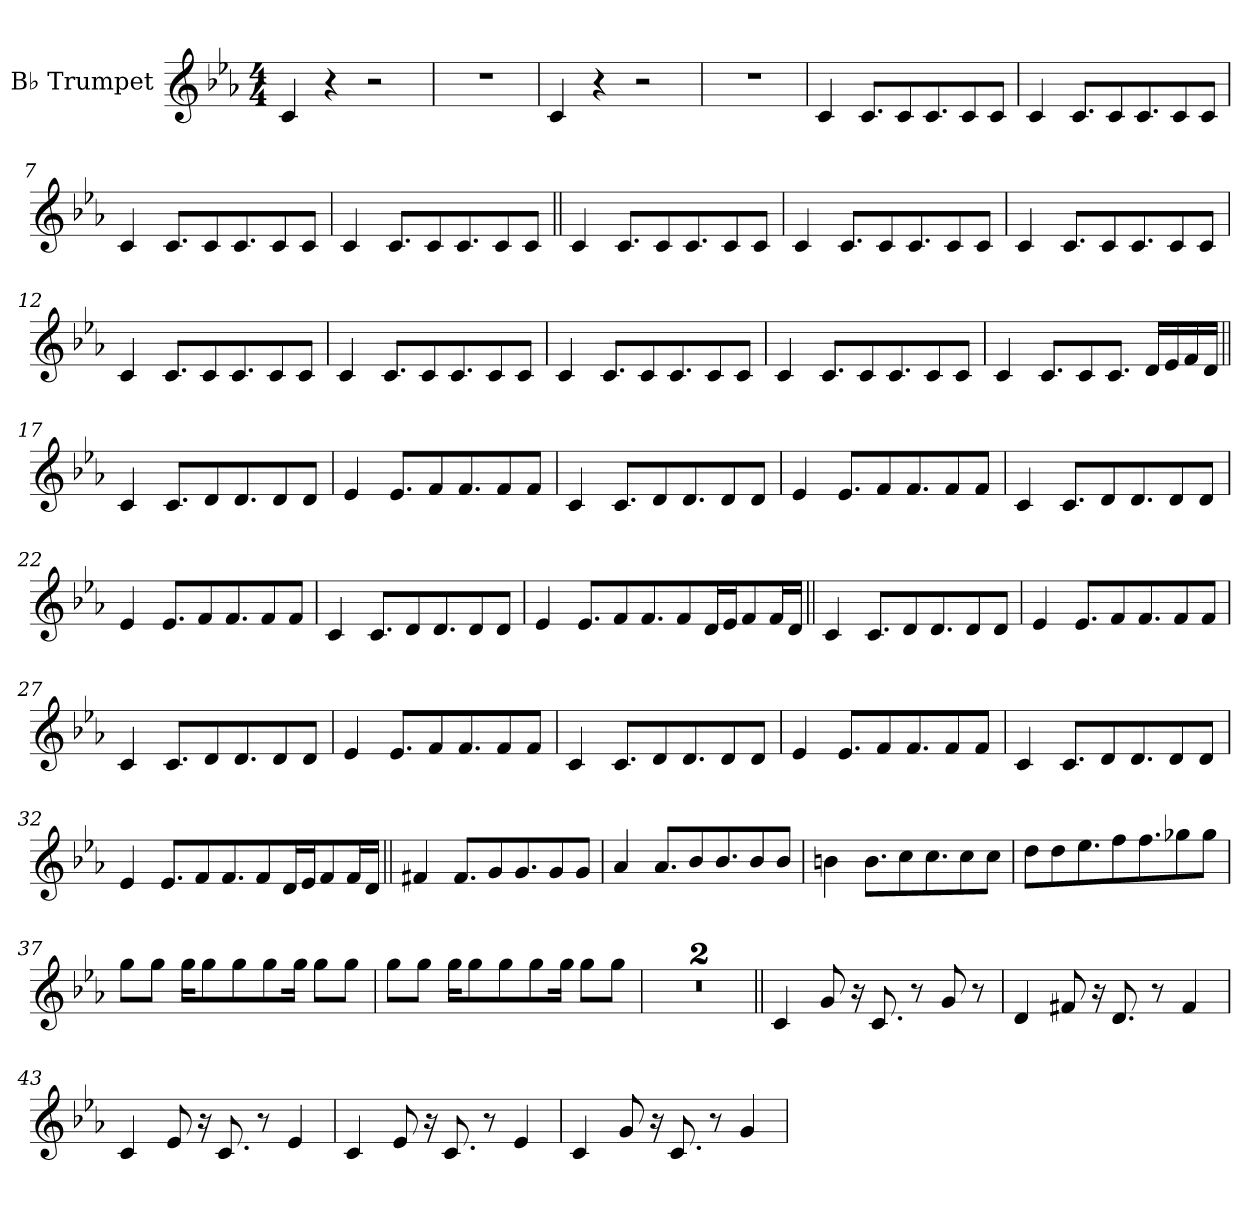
**kern
*part1
*staff1
*I"B♭ Trumpet
*I'B♭ Tpt.
*clefG2
*k[b-e-a-]
*M4/4
=1
4c!
4r
2r
=2
1r
=3
4c!
4r
2r
=4
1r
=5
4c!
8.c!L
8c!
8.c!
8c!
8c!J
=6
4c!
8.c!L
8c!
8.c!
8c!
8c!J
=7
4c!
8.c!L
8c!
8.c!
8c!
8c!J
=8
4c!
8.c!L
8c!
8.c!
8c!
8c!J
=9||
4c!
8.c!L
8c!
8.c!
8c!
8c!J
=10
4c!
8.c!L
8c!
8.c!
8c!
8c!J
=11
4c!
8.c!L
8c!
8.c!
8c!
8c!J
=12
4c!
8.c!L
8c!
8.c!
8c!
8c!J
=13
4c!
8.c!L
8c!
8.c!
8c!
8c!J
=14
4c!
8.c!L
8c!
8.c!
8c!
8c!J
=15
4c!
8.c!L
8c!
8.c!
8c!
8c!J
=16
4c!
8.c!L
8c!
8.c!J
16d!LL
16e-!
16f!
16d!JJ
=17||
4c
8.cL
8d
8.d
8d
8dJ
=18
4e-
8.e-L
8f
8.f
8f
8fJ
=19
4c
8.cL
8d
8.d
8d
8dJ
=20
4e-
8.e-L
8f
8.f
8f
8fJ
=21
4c
8.cL
8d
8.d
8d
8dJ
=22
4e-
8.e-L
8f
8.f
8f
8fJ
=23
4c
8.cL
8d
8.d
8d
8dJ
=24
4e-
8.e-L
8f
8.f
8f
16d!LL
16e-!
8fJ
16f!
16d!JJ
=25||
4c
8.cL
8d
8.d
8d
8dJ
=26
4e-
8.e-L
8f
8.f
8f
8fJ
=27
4c
8.cL
8d
8.d
8d
8dJ
=28
4e-
8.e-L
8f
8.f
8f
8fJ
=29
4c
8.cL
8d
8.d
8d
8dJ
=30
4e-
8.e-L
8f
8.f
8f
8fJ
=31
4c
8.cL
8d
8.d
8d
8dJ
=32
4e-
8.e-L
8f
8.f
8f
16d!LL
16e-!
8fJ
16f!
16d!JJ
=33||
4f#X
8.f#L
8g
8.g
8g
8gJ
=34
4a-
8.a-L
8b-
8.b-
8b-
8b-J
=35
4bn
8.bL
8cc
8.cc
8cc
8ccJ
=36
8ddL
8dd
8.ee-
8ff
8.ff
8gg-X
8gg-J
=37
8ggL
8ggJ
16ggKL
8gg
8gg
8gg
16ggJk
8ggL
8ggJ
=38
8ggL
8ggJ
16ggKL
8gg
8gg
8gg
16ggJk
8ggL
8ggJ
=39
1r
=40
1r
=41||
4c
8g
16r
8.c
8r
8g
8r
=42
4d
8f#X
16r
8.d
8r
4f#
=43
4c
8e-
16r
8.c
8r
4e-
=44
4c
8e-
16r
8.c
8r
4e-
=45
4c
8g
16r
8.c
8r
4g
=
*-
